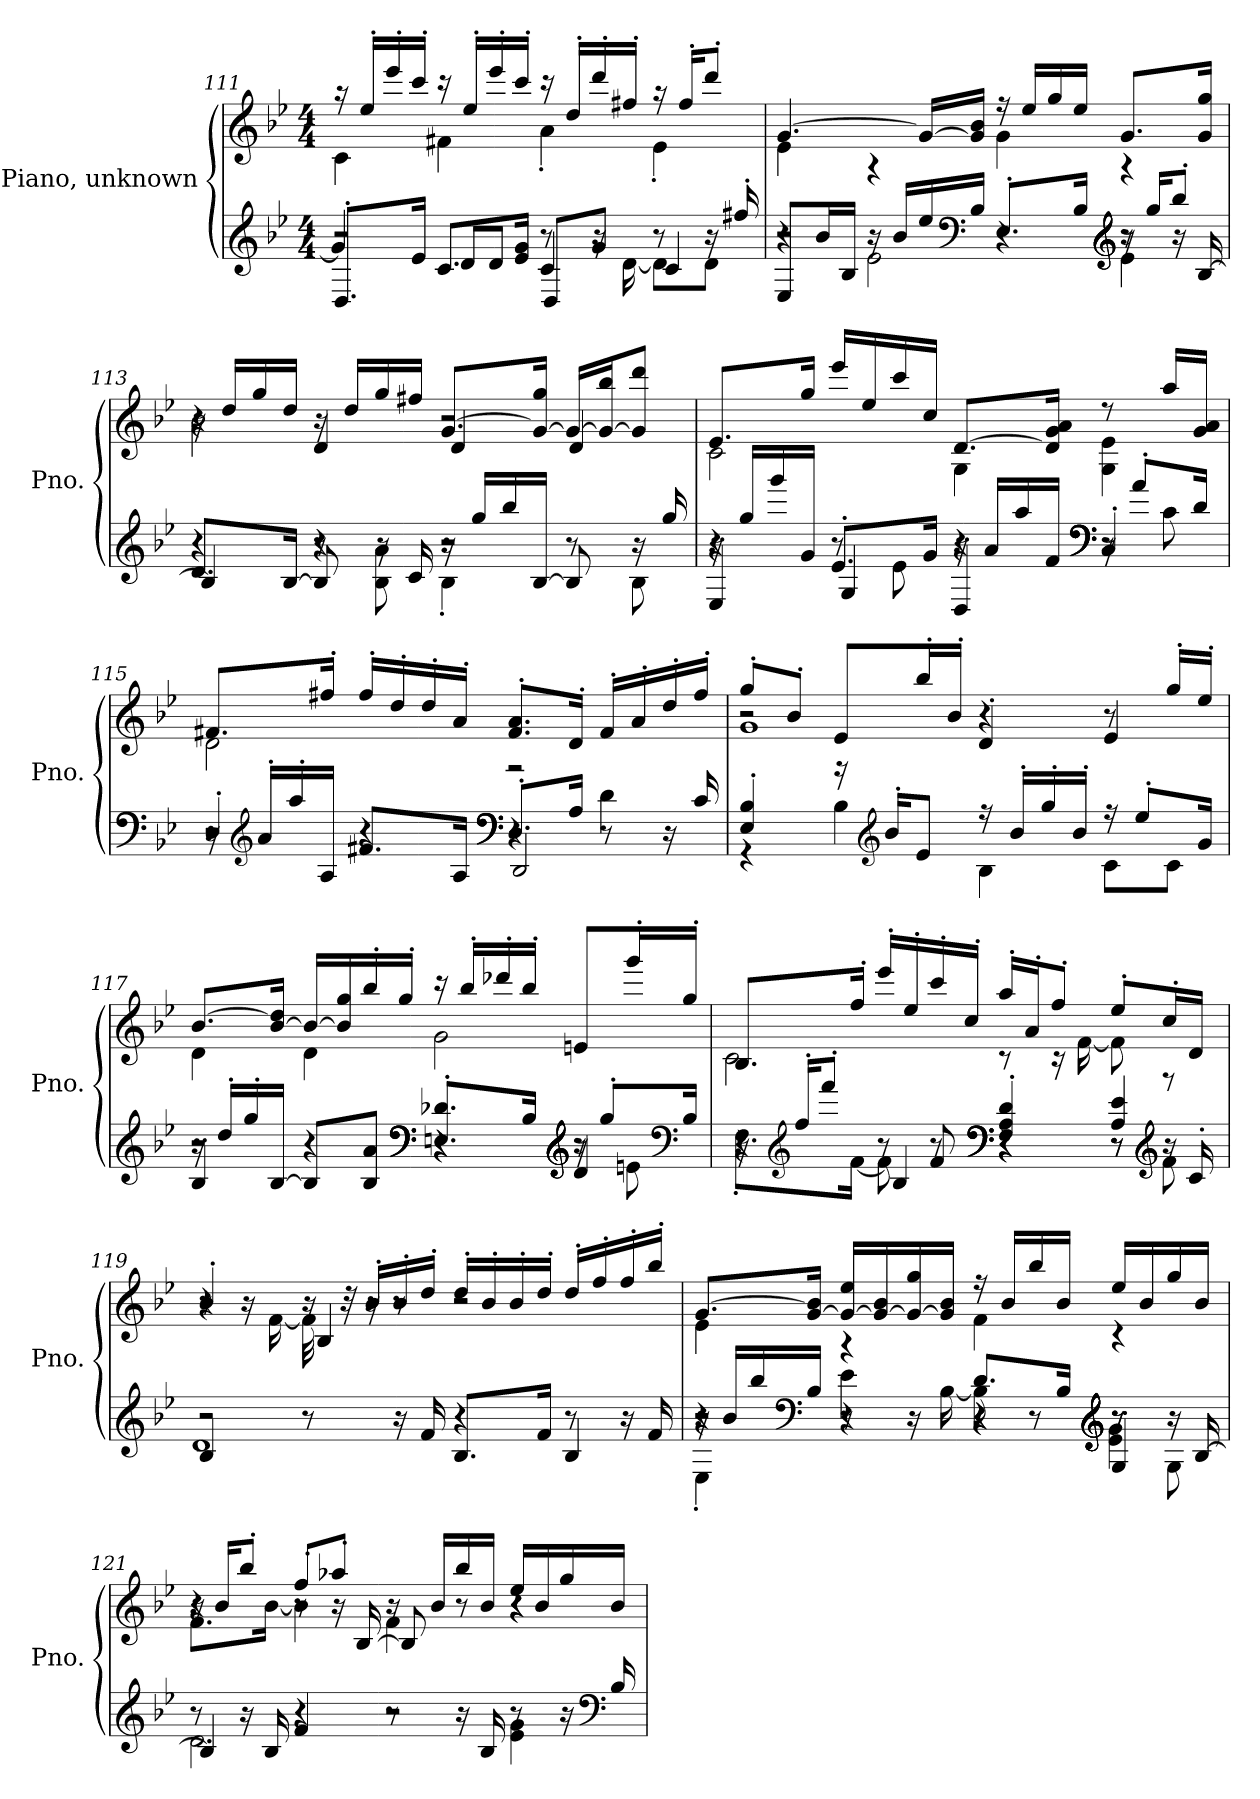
**kern	**kern
*part1	*part1
*staff2	*staff1
*I"Piano, unknown	*
*I'Pno.	*
!!LO:LB:g=z
*clefG2	*clefG2
*k[b-e-]	*k[b-e-]
*M4/4	*M4/4
=111	=111
*^	*^
*	*^	*	*
8.D'/L	2r	4g/]	16r	4c\
.	.	.	16ee-'/LL	.
.	.	.	16eee-'/	.
16e-/Jk	.	.	16ccc'/JJ	.
8.c/L	.	8d/L	16r	4f#X\
.	.	.	16ee-'/LL	.
.	.	8d/J	16eee-'/	.
16e-/ 16g/Jk	.	.	16ccc'/JJ	.
4c/	8r	8D/L	16r	4a'\
.	.	.	16dd'/LL	.
.	16r	8g/J	16ddd'/	.
.	[16d\	.	16ff#X'/JJ	.
8r	8d\L]	4c/	16r	4e-'\
.	.	.	16ff#'/KL	.
16r	8d\J	.	8ddd'/J	.
16ff#X'/	.	.	.	.
=112	=112	=112	=112	=112
8E-/L	4r	2r	[4.g/	4e-\
16b-/L	.	.	.	.
16B-/JJ	.	.	.	.
16r	2e-\	.	.	4r
16b-/LL	.	.	.	.
16ee-/	.	.	16g/LL_	.
*clefF4	*	*	*	*
16B-/JJ	.	.	16g/] 16b-/JJ	.
8.E-'/L	.	4r	16r	4g\
.	.	.	16ee-/LL	.
.	.	.	16gg/	.
16B-/Jk	.	.	16ee-/JJ	.
*clefG2	*	*	*	*
16r	4e-\	8r	8.g/L	4r
16gg/KL	.	.	.	.
8bb-'/J	.	16r	.	.
.	.	[16B-/	16g/ 16gg/Jk	.
!!LO:LB:g=z
=113	=113	=113	=113	=113
*	*	*	*	*^
8.d/L	4r	4B-/]	16r	2b-\	4r
.	.	.	16dd/LL	.	.
.	.	.	16gg/	.	.
[16B-/Jk	.	.	16dd/JJ	.	.
8B-/]	8r	4r	16r	.	4d/
.	.	.	16dd/LL	.	.
16r	8B-\ 8a\	.	16gg/	.	.
16c/	.	.	16ff#X/JJ	.	.
16r	4B-'\	2r	[8.g/L	2r	4d/
16gg/LL	.	.	.	.	.
16bb-/	.	.	.	.	.
[16B-/JJ	.	.	16g/_ 16gg/Jk	.	.
8B-/]	8r	.	16g/LL_	.	4d/
.	.	.	16g/_ 16bb-/J	.	.
16r	8B-\	.	8g/] 8ddd/J	.	.
16gg/	.	.	.	.	.
*	*	*	*	*v	*v
=114	=114	=114	=114	=114
16r	4r	4E-'/	8.e-/L	2c\
16gg/LL	.	.	.	.
16ggg/	.	.	.	.
16g/JJ	.	.	16gg/Jk	.
8.e-'/L	8r	4G/	16eee-/LL	.
.	.	.	16ee-/	.
.	8e-\	.	16ccc/	.
16g/Jk	.	.	16cc/JJ	.
16r	4r	4D'/	[8.d/L	4G\
16a/LL	.	.	.	.
16aa/	.	.	.	.
16f/JJ	.	.	16d/] 16g/ 16a/Jk	.
*clefF4	*	*	*	*
16r	8r	4C'/	8r	4G\ 4e-\
8a'/L	.	.	.	.
.	8c\	.	16aa/LL	.
16d/Jk	.	.	16g/ 16a/JJ	.
!!LO:LB:g=z	!!
=115	=115	=115	=115	=115
16r	2r	4D'/	8.f#X/L	2d\
*clefG2	*	*	*	*
16a'/LL	.	.	.	.
16aa'/	.	.	.	.
16A/JJ	.	.	16ff#X'/Jk	.
8.f#X/L	.	4r	16ff#'/LL	.
.	.	.	16dd'/	.
.	.	.	16dd'/	.
16A/Jk	.	.	16a'/JJ	.
*clefF4	*	*	*	*
8.D'/L	4r	2DD/	8.f#/' 8.a/'L	2r
16A/Jk	.	.	16d'/Jk	.
8r	4d\	.	16f#'/LL	.
.	.	.	16a'/	.
16r	.	.	16dd'/	.
16c/	.	.	16ff#'/JJ	.
*	*v	*v	*	*
=116	=116	=116	=116
*	*	*	*^
4E-/' 4B-/'	4r	8gg'/L	1g	2r
.	.	8b-'/J	.	.
16r	4B-\	8e-/L	.	.
*clefG2	*	*	*	*
16b-'/KL	.	.	.	.
8e-/J	.	16bb-'/L	.	.
.	.	16b-'/JJ	.	.
16r	4B-\	4d'/	.	4r
16b-'/LL	.	.	.	.
16gg'/	.	.	.	.
16b-'/JJ	.	.	.	.
16r	8c\L	8r	.	4e-/
8ee-'/L	.	.	.	.
.	8c\J	16gg'/LL	.	.
16g/Jk	.	16ee-'/JJ	.	.
*	*	*	*v	*v
!!LO:PB:g=z
=117	=117	=117	=117
*	*^	*	*
16r	2r	4B-'/	[8.b-/L	4d\
16dd'/LL	.	.	.	.
16gg'/	.	.	.	.
[16B-/JJ	.	.	16b-/_ 16dd/Jk	.
8B-/L]	.	4r	16b-/LL_	4d\
.	.	.	16b-/] 16gg/	.
8B-/ 8a/J	.	.	16bb-'/	.
.	.	.	16gg'/JJ	.
*clefF4	*	*	*	*
8.En/' 8.d-X/'L	4r	4r	16r	2g\
.	.	.	16bb-'/LL	.
.	.	.	16ddd-X'/	.
16B-/Jk	.	.	16bb-'/JJ	.
*clefG2	*	*	*	*
16r	8r	4d-/	8en/L	.
8gg'/L	.	.	.	.
.	8en\	.	16ggg'/L	.
*clefF4	*	*	*	*
16B-/Jk	.	.	16gg'/JJ	.
!!LO:LB:g=z	!!
=118	=118	=118	=118	=118
16r	8.F'\L	4r	8.B-/L	2c\
*clefG2	*	*	*	*
16ff'/KL	.	.	.	.
8fff'/J	.	.	.	.
.	[16f\Jk	.	16ff'/Jk	.
8r	8f\]	4B-/	16eee-'/LL	.
.	.	.	16ee-'/	.
8f/	8r	.	16ccc'/	.
.	.	.	16cc'/JJ	.
*clefF4	*	*	*	*
4F/' 4A/' 4d/'	4r	4r	16aa'/LL	8r
.	.	.	16a'/J	.
.	.	.	8ff'/J	16r
.	.	.	.	[16f\
8r	8r	4A/ 4e-/	8ee-'/L	8f\]
*clefG2	*	*	*	*
16r	8f\	.	16cc'/L	8r
16c'/	.	.	16d/JJ	.
=119	=119	=119	=119	=119
*	*	*	*	*^
4B-/	1d	2r	4b-'/	8r	4r
.	.	.	.	16r	.
.	.	.	.	[16f\	.
8r	.	.	16r	32f\]	4B-/
.	.	.	.	32r	.
.	.	.	16b-'/LL	16r	.
16r	.	.	16b-'/	8r	.
16f/	.	.	16dd'/JJ	.	.
8.B-/L	.	4r	16dd'/LL	2r	2r
.	.	.	16b-'/	.	.
.	.	.	16b-'/	.	.
16f/Jk	.	.	16dd'/JJ	.	.
8r	.	4B-/	16dd'/LL	.	.
.	.	.	16ff'/	.	.
16r	.	.	16ff'/	.	.
16f/	.	.	16bb-'/JJ	.	.
*	*	*	*	*v	*v
!!LO:LB:g=z
=120	=120	=120	=120	=120
*	*	*^	*	*
16r	4E-'\	2r	4r	[8.g/L	4e-\
16b-/LL	.	.	.	.	.
16bb-/	.	.	.	.	.
*clefF4	*	*	*	*	*
16B-/JJ	.	.	.	16g/_ 16b-/Jk	.
4r	4e-\	.	8r	16g/_ 16ee-/LL	4r
.	.	.	.	16g/_ 16b-/	.
.	.	.	16r	16g/_ 16gg/	.
.	.	.	[16B-\	16g/] 16b-/JJ	.
8.d/L	4r	4r	8B-\]	16r	4f\
.	.	.	.	16b-/LL	.
.	.	.	8r	16bb-/	.
16B-/Jk	.	.	.	16b-/JJ	.
*clefG2	*	*	*	*	*
4G'/	4e-\ 4g\	8r	8r	16ee-/LL	4r
.	.	.	.	16b-/	.
.	.	16r	8G\	16gg/	.
.	.	[16B-/	.	16b-/JJ	.
*	*	*v	*v	*	*
!!LO:LB:g=z
=121	=121	=121	=121	=121
*	*	*	*	*^
8r	2.d\	4B-/]	16r	8.f\L	4r
.	.	.	16b-/KL	.	.
16r	.	.	8bb-'/J	.	.
16B-/	.	.	.	[16b-\Jk	.
4f/	.	4r	8ff'/L	4b-\]	8r
.	.	.	8aa-X'/J	.	16r
.	.	.	.	.	[16B-/
8r	.	2r	16r	4f\	8B-/]
.	.	.	16b-/LL	.	.
16r	.	.	16bb-/	.	8r
16B-/	.	.	16b-/JJ	.	.
8r	4e-\ 4g\	.	16ee-/LL	4r	4r
.	.	.	16b-/	.	.
16r	.	.	16gg/	.	.
*clefF4	*	*	*	*	*
16B-/	.	.	16b-/JJ	.	.
*v	*v	*v	*	*	*
*	*v	*v	*v
=	=
*-	*-
